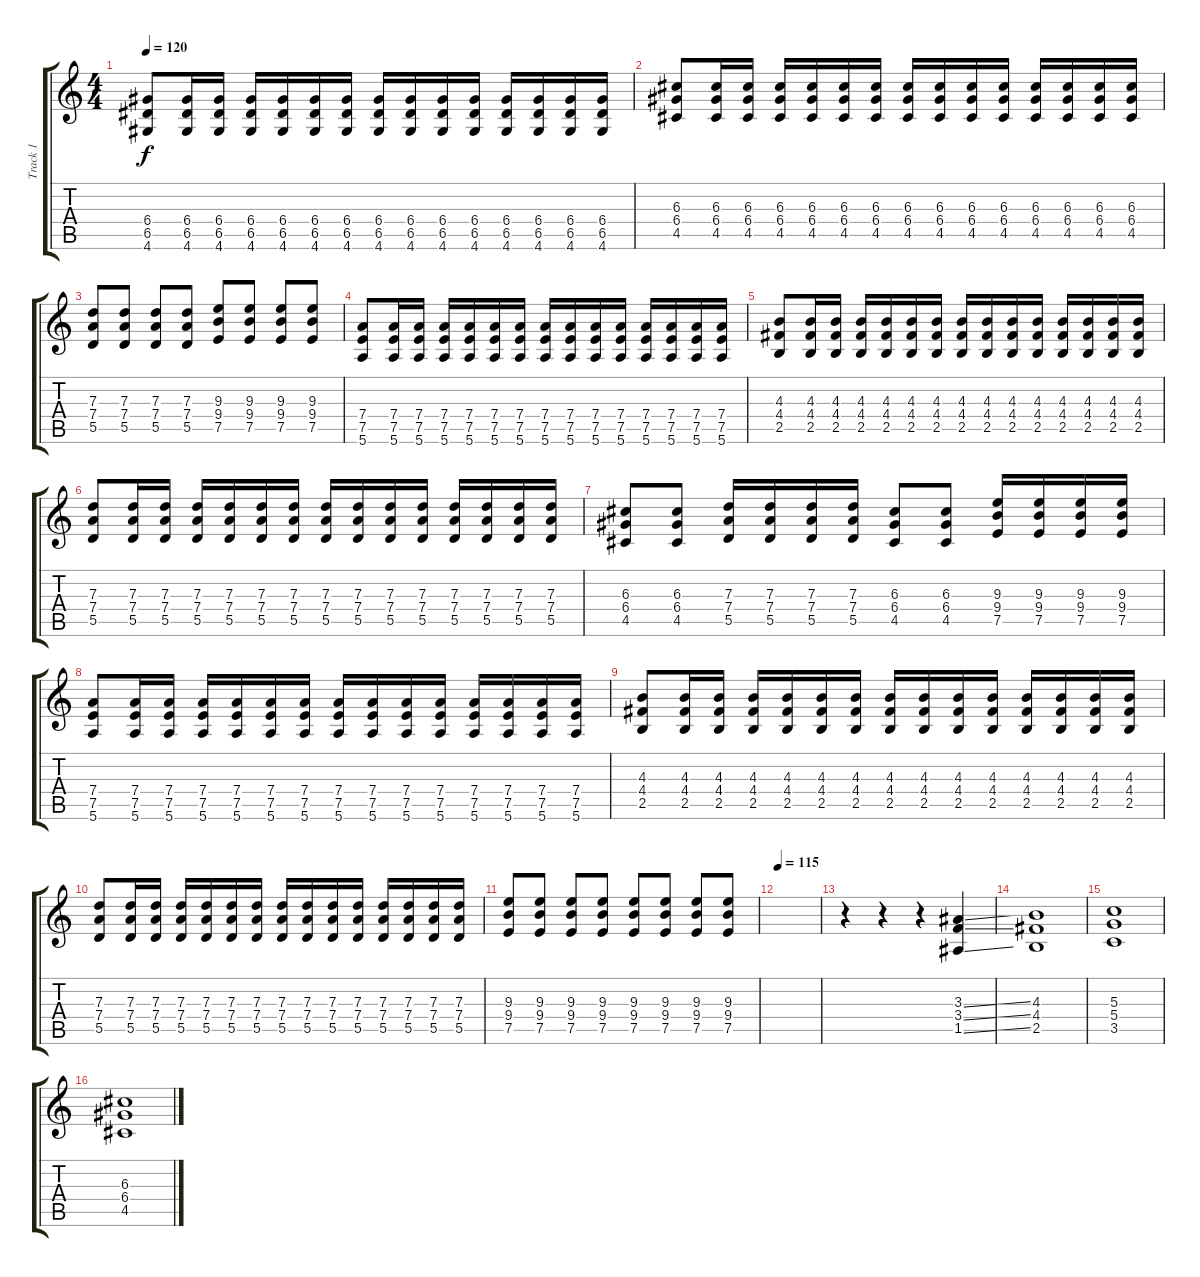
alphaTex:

\track ("Track 1" "Track 1") {instrument distortionguitar}
\staff {score tabs}
\tuning (E4 B3 G3 D3 A2 E2) {hide}
\ts (4 4)
\tempo 120
\clef g2
\ks c
(6.4 6.5 4.6).8{dy f} (6.4 6.5 4.6).16 (6.4 6.5 4.6).16 (6.4 6.5 4.6).16 (6.4 6.5 4.6).16 (6.4 6.5 4.6).16 (6.4 6.5 4.6).16 (6.4 6.5 4.6).16 (6.4 6.5 4.6).16 (6.4 6.5 4.6).16 (6.4 6.5 4.6).16 (6.4 6.5 4.6).16 (6.4 6.5 4.6).16 (6.4 6.5 4.6).16 (6.4 6.5 4.6).16 |
(6.3 6.4 4.5).8 (6.3 6.4 4.5).16 (6.3 6.4 4.5).16 (6.3 6.4 4.5).16 (6.3 6.4 4.5).16 (6.3 6.4 4.5).16 (6.3 6.4 4.5).16 (6.3 6.4 4.5).16 (6.3 6.4 4.5).16 (6.3 6.4 4.5).16 (6.3 6.4 4.5).16 (6.3 6.4 4.5).16 (6.3 6.4 4.5).16 (6.3 6.4 4.5).16 (6.3 6.4 4.5).16 |
(7.3 7.4 5.5).8 (7.3 7.4 5.5).8 (7.3 7.4 5.5).8 (7.3 7.4 5.5).8 (9.3 9.4 7.5).8 (9.3 9.4 7.5).8 (9.3 9.4 7.5).8 (9.3 9.4 7.5).8 |
(7.4 7.5 5.6).8 (7.4 7.5 5.6).16 (7.4 7.5 5.6).16 (7.4 7.5 5.6).16 (7.4 7.5 5.6).16 (7.4 7.5 5.6).16 (7.4 7.5 5.6).16 (7.4 7.5 5.6).16 (7.4 7.5 5.6).16 (7.4 7.5 5.6).16 (7.4 7.5 5.6).16 (7.4 7.5 5.6).16 (7.4 7.5 5.6).16 (7.4 7.5 5.6).16 (7.4 7.5 5.6).16 |
(4.3 4.4 2.5).8 (4.3 4.4 2.5).16 (4.3 4.4 2.5).16 (4.3 4.4 2.5).16 (4.3 4.4 2.5).16 (4.3 4.4 2.5).16 (4.3 4.4 2.5).16 (4.3 4.4 2.5).16 (4.3 4.4 2.5).16 (4.3 4.4 2.5).16 (4.3 4.4 2.5).16 (4.3 4.4 2.5).16 (4.3 4.4 2.5).16 (4.3 4.4 2.5).16 (4.3 4.4 2.5).16 |
(7.3 7.4 5.5).8 (7.3 7.4 5.5).16 (7.3 7.4 5.5).16 (7.3 7.4 5.5).16 (7.3 7.4 5.5).16 (7.3 7.4 5.5).16 (7.3 7.4 5.5).16 (7.3 7.4 5.5).16 (7.3 7.4 5.5).16 (7.3 7.4 5.5).16 (7.3 7.4 5.5).16 (7.3 7.4 5.5).16 (7.3 7.4 5.5).16 (7.3 7.4 5.5).16 (7.3 7.4 5.5).16 |
(6.3 6.4 4.5).8 (6.3 6.4 4.5).8 (7.3 7.4 5.5).16 (7.3 7.4 5.5).16 (7.3 7.4 5.5).16 (7.3 7.4 5.5).16 (6.3 6.4 4.5).8 (6.3 6.4 4.5).8 (9.3 9.4 7.5).16 (9.3 9.4 7.5).16 (9.3 9.4 7.5).16 (9.3 9.4 7.5).16 |
(7.4 7.5 5.6).8 (7.4 7.5 5.6).16 (7.4 7.5 5.6).16 (7.4 7.5 5.6).16 (7.4 7.5 5.6).16 (7.4 7.5 5.6).16 (7.4 7.5 5.6).16 (7.4 7.5 5.6).16 (7.4 7.5 5.6).16 (7.4 7.5 5.6).16 (7.4 7.5 5.6).16 (7.4 7.5 5.6).16 (7.4 7.5 5.6).16 (7.4 7.5 5.6).16 (7.4 7.5 5.6).16 |
(4.3 4.4 2.5).8 (4.3 4.4 2.5).16 (4.3 4.4 2.5).16 (4.3 4.4 2.5).16 (4.3 4.4 2.5).16 (4.3 4.4 2.5).16 (4.3 4.4 2.5).16 (4.3 4.4 2.5).16 (4.3 4.4 2.5).16 (4.3 4.4 2.5).16 (4.3 4.4 2.5).16 (4.3 4.4 2.5).16 (4.3 4.4 2.5).16 (4.3 4.4 2.5).16 (4.3 4.4 2.5).16 |
(7.3 7.4 5.5).8 (7.3 7.4 5.5).16 (7.3 7.4 5.5).16 (7.3 7.4 5.5).16 (7.3 7.4 5.5).16 (7.3 7.4 5.5).16 (7.3 7.4 5.5).16 (7.3 7.4 5.5).16 (7.3 7.4 5.5).16 (7.3 7.4 5.5).16 (7.3 7.4 5.5).16 (7.3 7.4 5.5).16 (7.3 7.4 5.5).16 (7.3 7.4 5.5).16 (7.3 7.4 5.5).16 |
(9.3 9.4 7.5).8 (9.3 9.4 7.5).8 (9.3 9.4 7.5).8 (9.3 9.4 7.5).8 (9.3 9.4 7.5).8 (9.3 9.4 7.5).8 (9.3 9.4 7.5).8 (9.3 9.4 7.5).8 |
\tempo 115
|
r.4 r.4 r.4 (3.3{ss} 3.4{ss} 1.5{ss}).4 |
(4.3 4.4 2.5).1 |
(5.3 5.4 3.5).1 |
(6.3 6.4 4.5).1
